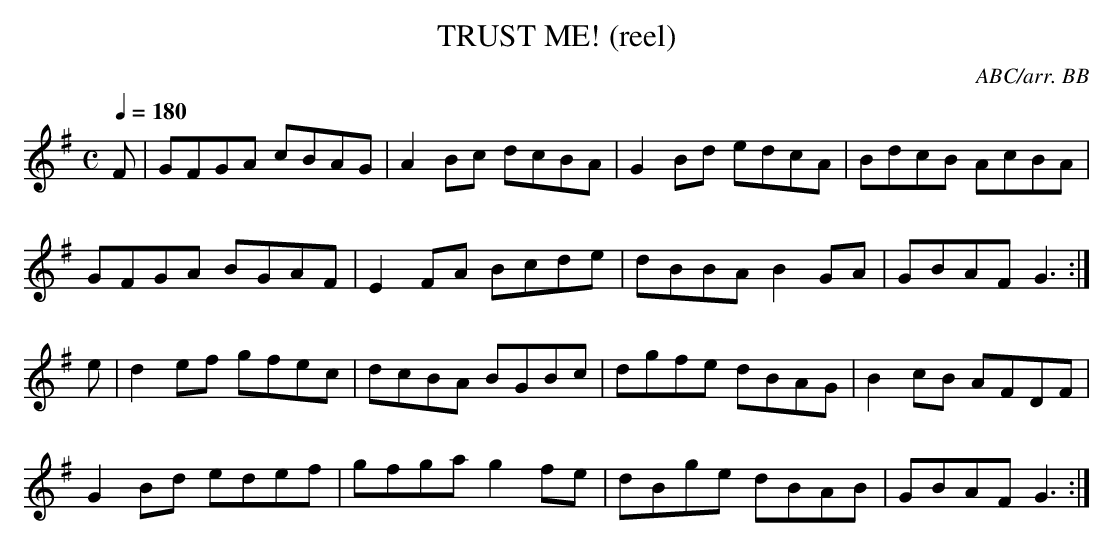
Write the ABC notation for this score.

X:1
T:TRUST ME! (reel)
Q:1/4=180
C:ABC/arr. BB
M:C
L:1/8
K:G
F|GFGA cBAG|A2Bc dcBA|G2Bd edcA|BdcB AcBA|
GFGA BGAF|E2FA Bcde|dBBA B2GA|GBAF G3 :|
e|d2ef gfec|dcBA BGBc|dgfe dBAG|B2cB AFDF|
G2Bd edef|gfga g2fe|dBge dBAB|GBAF G3 :|
